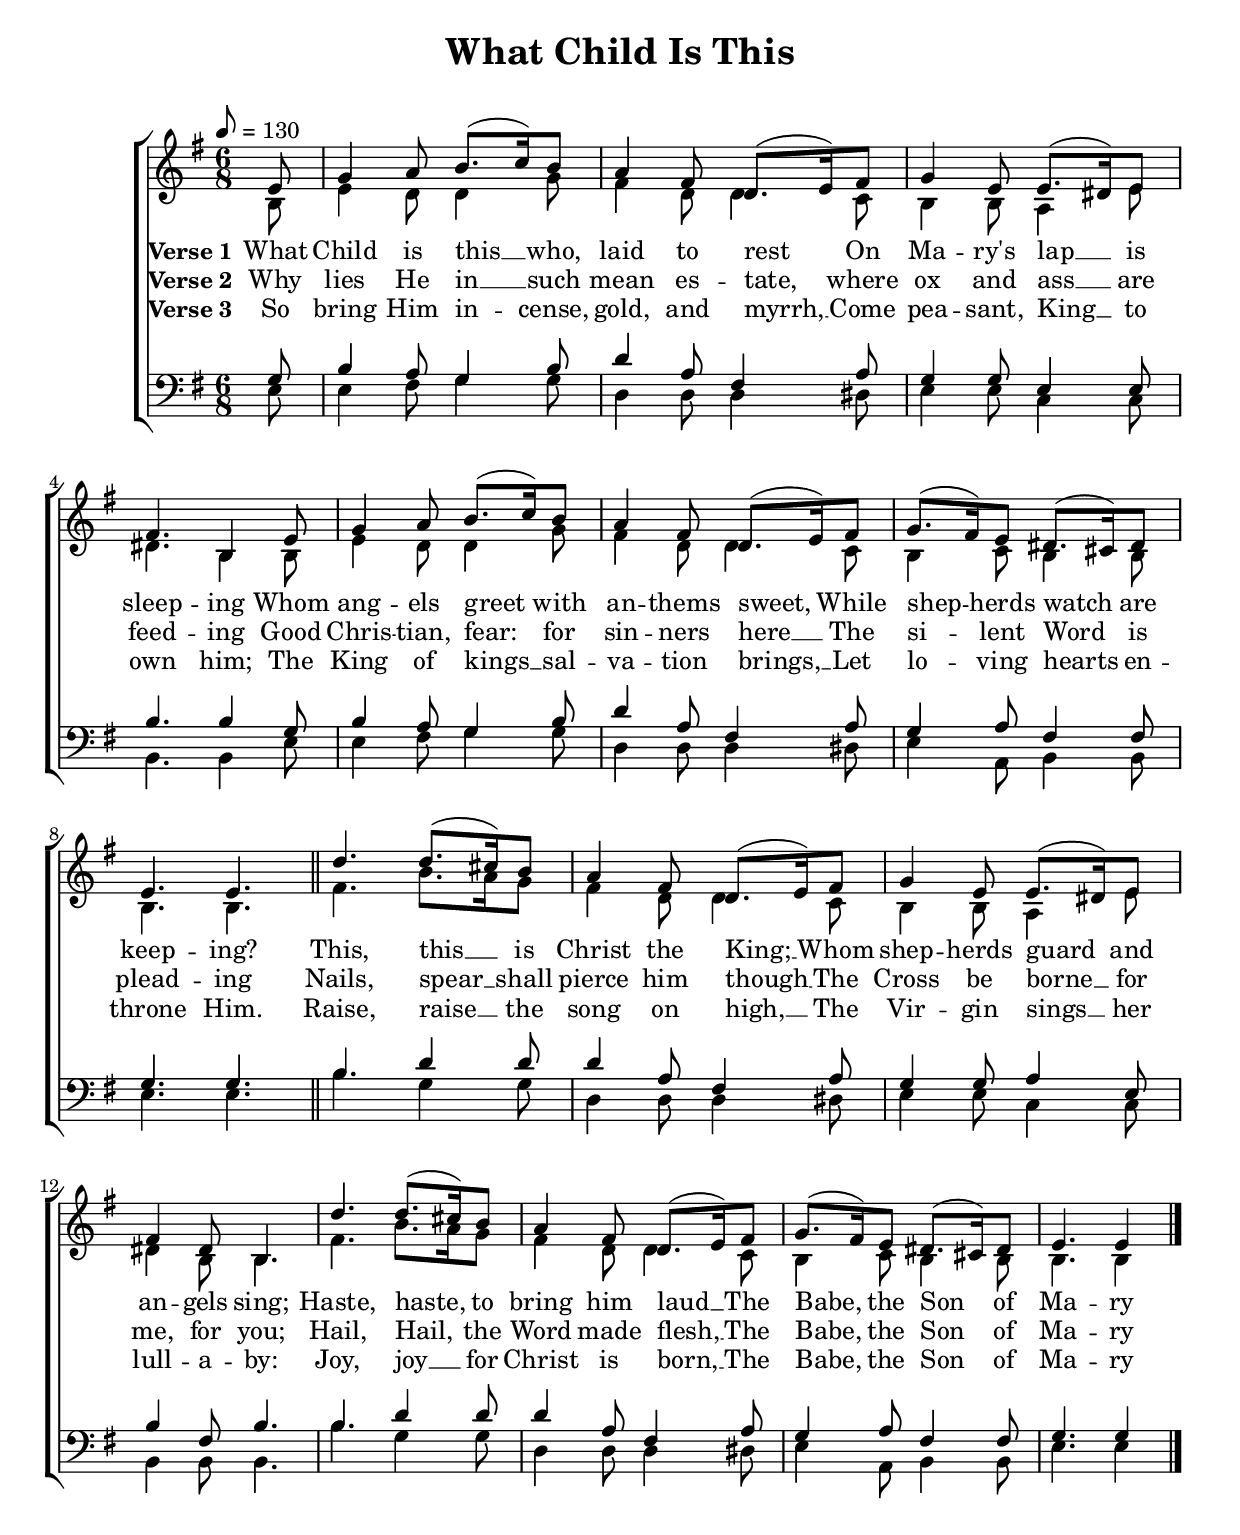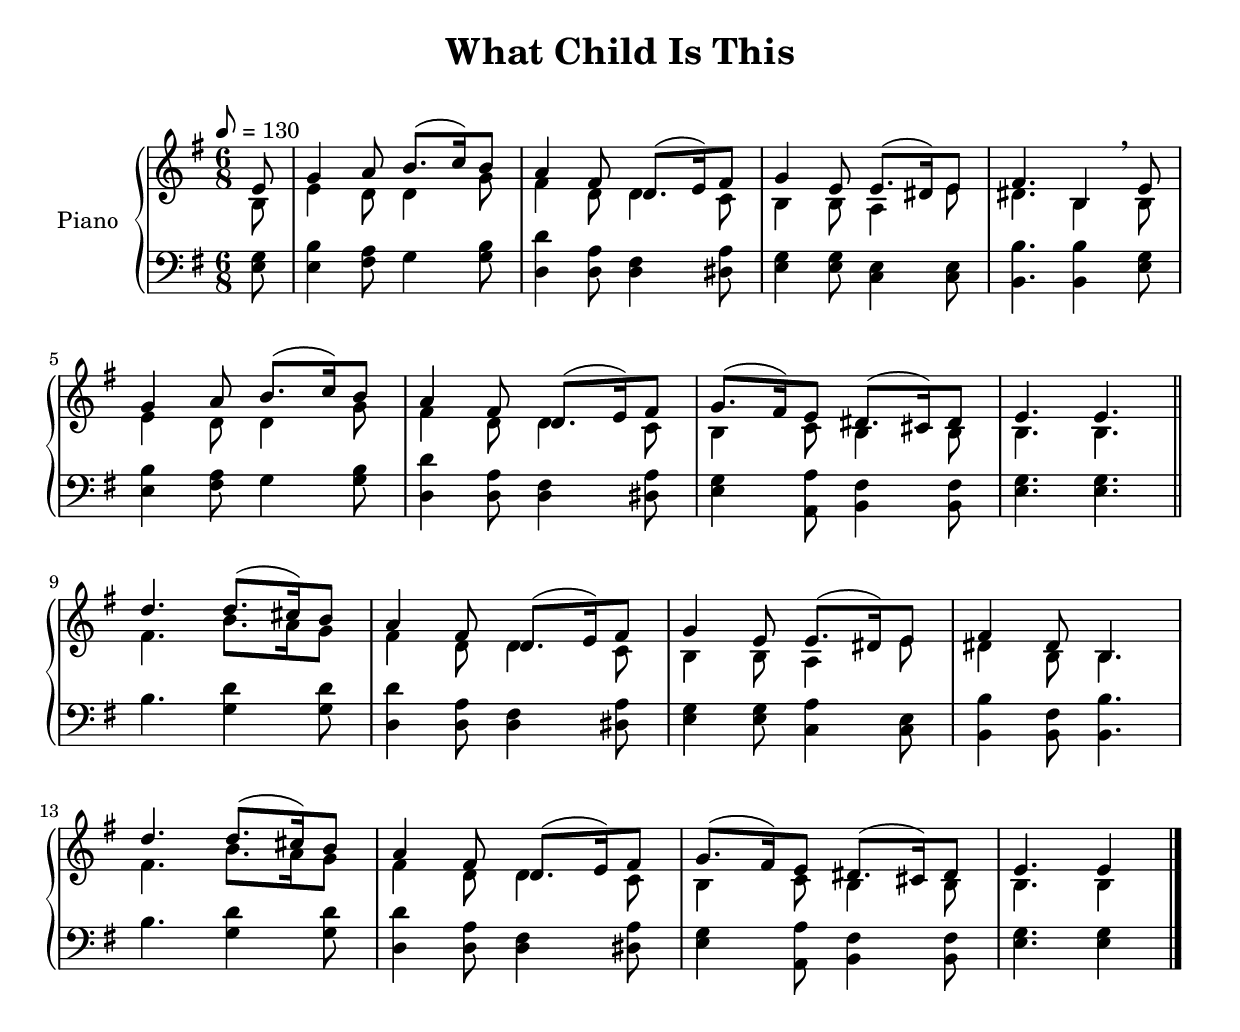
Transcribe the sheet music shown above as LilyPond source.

\version "2.20.0"

\header {
  title = "What Child Is This"
  subtitle = " " % a bit more space
  % composer = "J. S. Bach."
  % set tagline to false to remove the lilypond composing notice
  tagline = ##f
}

% these are functions that have come in handy in Lilypond projects

% Lyric Hints
% -- gives a - which doesn't eat a note, but may be printed
% _ doesn't give a -, but does eat a note
% __ prints _ but doesn't eat a note


stringAppend =
#(define-scheme-function (parser location str1 str2)(string? string?)
   (string-append str1 str2))

verse =
#(define-music-function (parser location nm) (number-or-string?)
    #{\set stanza = \stringAppend "Verse " #nm
    #}
)

staffName =
    #(define-music-function (parser location nm) (number-or-string?)
    #{ \set Staff.instrumentName = #nm
    #}
)
  % useful functions

timeAndKey = {\time 6/8 \key e \minor}

soprano = \relative c' {
    %\time 6/8
    \partial 8 e8 | g4 a8 b8.( c16) b8 | a4 fis8 d8.( e16) fis8 |
    g4 e8 e8.( dis16) e8 |   fis4. b,4 e8 |
    g4 a8 b8.( c16) b8 | a4 fis8 d8.( e16) fis8 |
    g8.( fis16) e8 dis8.( cis16) dis8 | e4. e4. \bar "||"
    d'4. d8.( cis16) b8 | a4 fis8 d8.( e16) fis8 |
    g4 e8 e8.( dis16) e8 | fis4 dis8 b4. |
    d'4. d8.( cis16) b8 | a4 fis8 d8.( e16) fis8 |
    g8.( fis16) e8 dis8.( cis16) dis8 | e4. e4 \bar "|."
    }

alto = \relative c' {
    \partial 8 b8 | e4 d8 d4 g8 | fis4 d8 d4 c8 | b4 b8 a4 e'8 | dis4. b4 b8
    e4 d8 d4 g8 | fis4 d8 d4 c8 | b4 c8 b4 b8 | b4. b4. \bar "||"
    fis'4. b8. a16 g8 | fis4 d8 d4 c8 | b4 b8 a4 e'8 | dis4 b8 b4. |
    fis'4. b8. a16 g8 | fis4 d8 d4 c8 | b4 c8 b4 b8 | b4. b4 \bar "|."
}

tenor = \relative c' {
    \partial 8 g8 | b4 a8 g4 b8 | d4 a8 fis4 a8 | g4 g8 e4 e8 | b'4. b4  g8 |
    b4 a8 g4 b8 | d4 a8 fis4 a8 | g4 a8 fis4 fis8 | g4. g4. \bar "||"
    b4. d4 d8 | d4 a8 fis4 a8 | g4 g8 a4 e8 | b'4 fis8 b4. |
    b4. d4 d8 | d4 a8 fis4 a8 | g4 a8 fis4 fis8 | g4. g4 \bar "|."
}

bass = \relative c {
    \partial 8 e8 | e4 fis8 g4 g8 | d4 d8 d4 dis8 | e4 e8 c4 c8 | b4. b4 e8 |
    e4 fis8 g4 g8 | d4 d8 d4 dis8 | e4 a,8 b4 b8 | e4. e4. \bar "||"
    b'4. g4 g8 | d4 d8 d4 dis8 | e4 e8 c4 c8 | b4 b8 b4. |
    b'4. g4 g8 | d4 d8 d4 dis8 | e4 a,8 b4 b8 | e4. e4 \bar "|."
}

format = \new Voice {
    s8 s2. * 3 s4. s4 \breathe s8 \break
    s2. * 4 \break
    s2. * 4 \break
}

vOne = \lyrics {
    \verse "1"
    What Child is this __ who, laid to rest On Ma -- ry's lap __ is sleep -- ing
    Whom ang -- els greet with an -- thems sweet, While shep -- herds watch
    are keep -- ing?
    This, this __ is Christ the King; __ Whom shep -- herds guard and
    an -- gels sing;
    Haste, haste, to bring him laud __ The Babe, the Son of Ma -- ry
}

vTwo = \lyrics {
    \verse "2"
    Why lies He in __ such mean es -- tate, where ox and ass __ are feed -- ing
    Good Chris -- tian, fear: for sin -- ners here __ The si -- lent Word is plead -- ing
    Nails, spear __ shall pierce him though __ The Cross be borne __ for me, for you;
    Hail, Hail, the Word made flesh, __ The Babe, the Son of Ma -- ry
}

vThree = \lyrics {
    \verse "3"
    So bring Him in -- cense, gold, and myrrh, __ Come pea -- sant, King __ to own him;
    The King of kings __ sal -- va -- tion brings, __ Let lo -- ving hearts en -- throne Him.
    Raise, raise __ the song on high, __ The Vir -- gin sings __ her lull -- a -- by:
    Joy, joy __ for Christ is born, __ The Babe, the Son of Ma -- ry
}

t =\new Voice = "sopranovoice" {
    \voiceOne
    \soprano
}

pianoupper = \relative c'' {
    %\set Staff.printPartCombineTexts = ##f
    \clef treble
    \timeAndKey
    %\partcombine
    <<  \new Voice { \voiceOne \soprano }
        \new Voice { \voiceTwo \alto  }
        \format
    >>
}

pianolower = {
    \set Staff.printPartCombineTexts = ##f
    \clef bass
    \timeAndKey
    \partcombine
    <<  \tenor  >>
    <<  \bass   >>
}

\book {
    \bookOutputName "What Child - Choir"
    \score {
        <<
            \new ChoirStaff
            <<
                %\set PianoStaff.instrumentName ="Piano"
                %\staffName "Piano"
                \new Staff
                <<
                    \clef treble \timeAndKey \tempo 8 = 130
                    \repeat volta 3 { \t }
                    \repeat volta 3 { \new Voice = "altoVoice" { \voiceTwo  \alto }}
                >>
                \new Lyrics \lyricsto "sopranovoice" \vOne
                \new Lyrics \lyricsto "sopranovoice" \vTwo
                \new Lyrics \lyricsto "sopranovoice" \vThree
                \new Staff
                <<
                    \clef bass \timeAndKey
                    \new Voice = "tenorVoice" {
                        \voiceOne
                        \repeat volta 3 \tenor
                    }
                    \new Voice = "bassVoice" {
                        \voiceTwo
                        \repeat volta 3 \bass
                    }
                >>
            >>
            %{  Sadly, doesn't fit on a page with both choir and piano staves
            \new PianoStaff
            <<
                \set PianoStaff.instrumentName ="Piano"
                %\staffName "Piano"
                \repeat volta 3 \new Staff \tempo 8 = 130 \pianoupper
                \repeat volta 3 \new Staff \pianolower
                %\new Lyrics \lyricsto "sopranovoice" \vOne
                %\new Lyrics \lyricsto "sopranovoice" \vTwo
                %\new Lyrics \lyricsto "sopranovoice" \vThree
            >>
            %}
        >>
            \layout {}
        }
        \score {
            \unfoldRepeats
            \new ChoirStaff
            <<
                %\set PianoStaff.instrumentName ="Piano"
                %\staffName "Piano"
                \new Staff
                <<
                    \clef treble \timeAndKey \tempo 8 = 130
                    \repeat volta 3 { \t }
                    \repeat volta 3 { \new Voice = "altoVoice" { \voiceTwo  \alto }}
                >>
                \new Lyrics \lyricsto "sopranovoice" \vOne
                \new Lyrics \lyricsto "sopranovoice" \vTwo
                \new Lyrics \lyricsto "sopranovoice" \vThree
                \new Staff
                <<
                    \clef bass \timeAndKey
                    \new Voice  {
                        \voiceOne
                        \repeat volta 3 \tenor
                    }
                    \new Voice {
                        \voiceTwo
                        \repeat volta 3 \bass
                    }
                >>
            >>
                \midi {
                    \tempo 8 = 130
                }
            }
    }



\book {
    \bookOutputName "What Child - Piano"
    \score {
        \new PianoStaff
        <<
            \set PianoStaff.instrumentName ="Piano"
            %\staffName "Piano"
            \repeat volta 3 \new Staff \tempo 8 = 130 \pianoupper
            \repeat volta 3 \new Staff \pianolower
            %\new Lyrics \lyricsto "sopranovoice" \vOne
            %\new Lyrics \lyricsto "sopranovoice" \vTwo
            %\new Lyrics \lyricsto "sopranovoice" \vThree
        >>
        \layout {}
        \midi {
            \tempo 8 = 130
        }
    }
}

\book {
    \bookOutputName "What Child - Parts"
    \score {
        \new PianoStaff {
            \timeAndKey
            \t
            \alto
            \tenor
            \bass
        }
        \midi {
            \tempo 8 = 130
        }
    }
}

\book {
    \bookOutputName "What Child - Chord"
    \score {
        \new PianoStaff {
            <<
            \new Staff {
                \timeAndKey
                <<
                \new Voice \relative c' { \voiceOne r2. e4 }
                \new Voice \relative c' { \voiceTwo r2 b2 }
                >>
            }
            \new Staff {
                \clef bass
                \timeAndKey
                <<
                \new Voice \relative c' { \voiceOne r4 g2. }
                \new Voice \relative c { \voiceTwo e1 }
                >>
            }
            >>
        }
        \layout {}
        \midi {
            \tempo 8 = 130
        }
    }
}
